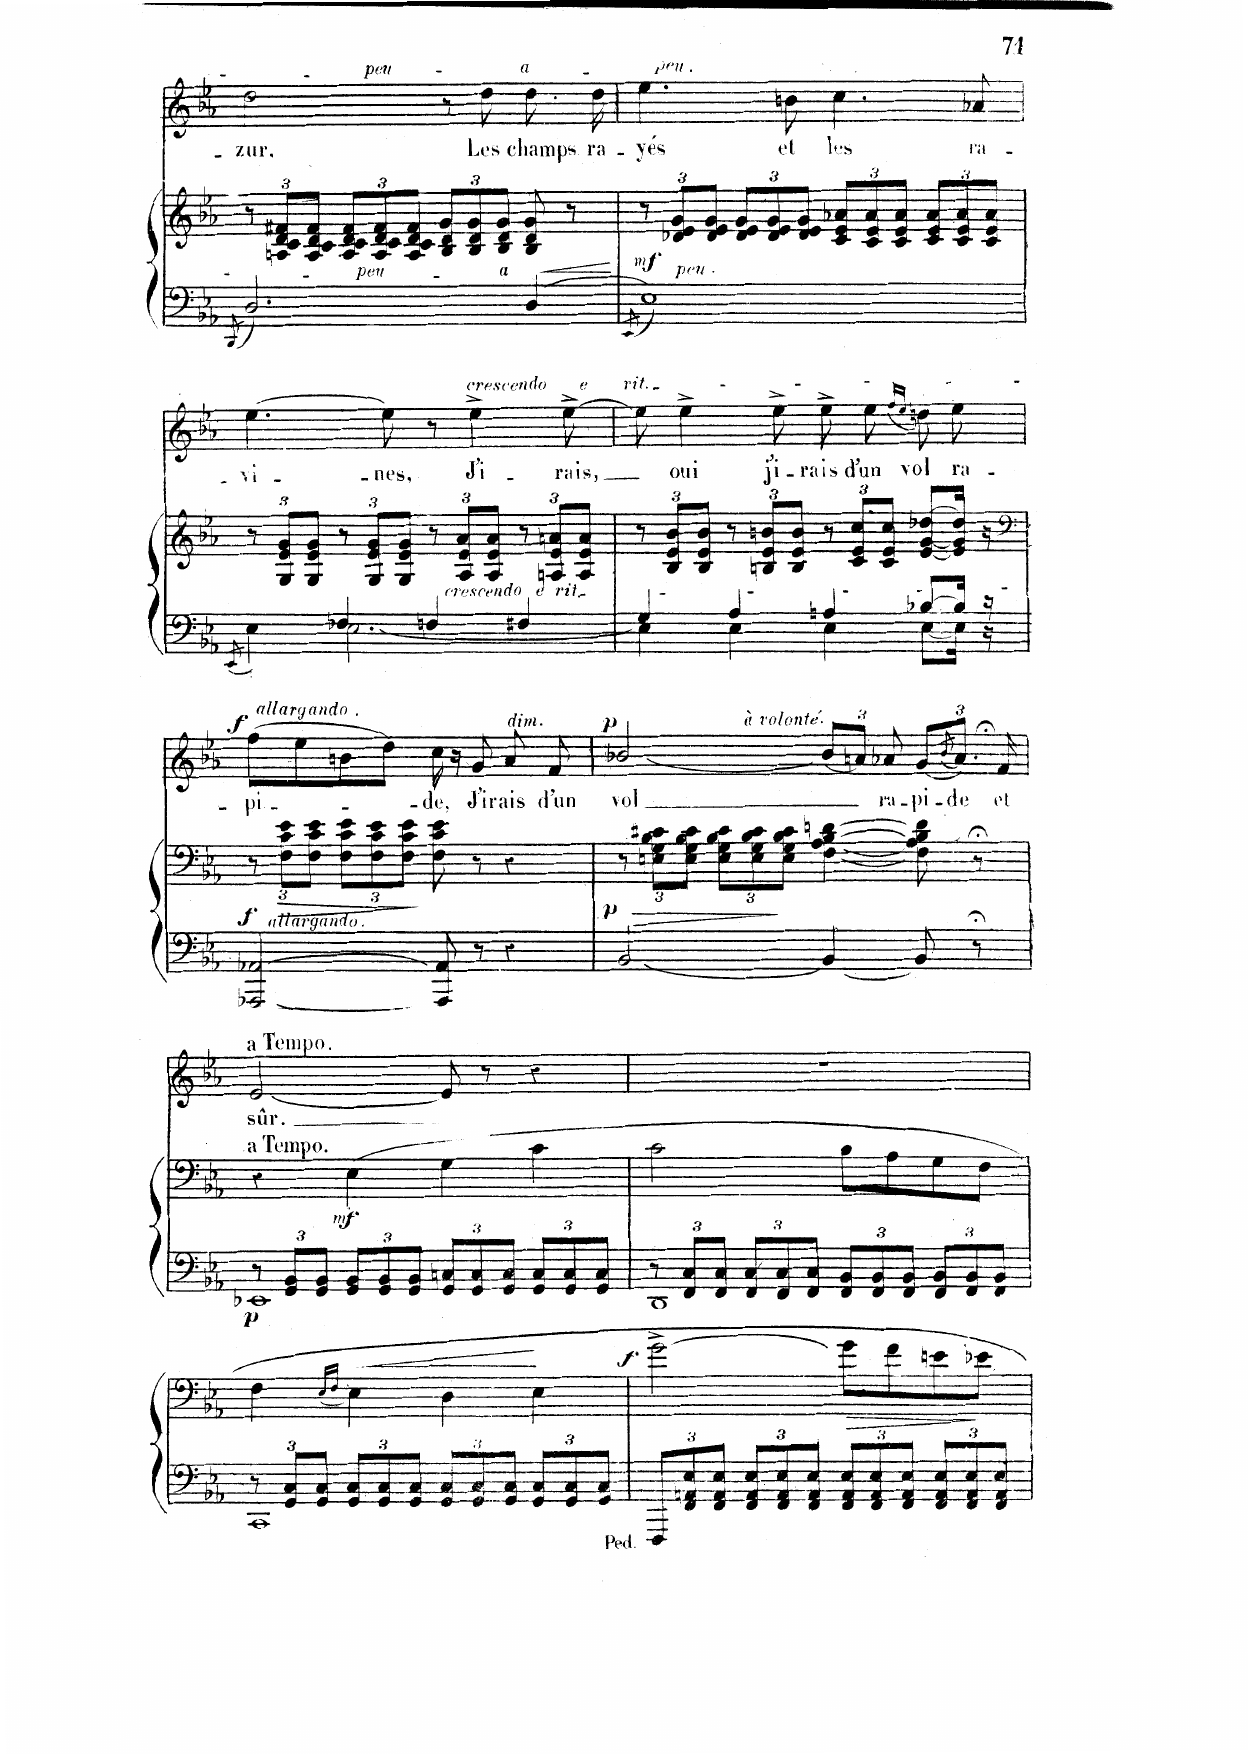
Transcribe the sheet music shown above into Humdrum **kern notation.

**kern	**kern	**dynam	**kern	**text	**dynam
*part2	*part2	*part2	*part1	*part1	*part1
*staff3	*staff2	*staff2/3	*staff1	*staff1	*staff1
*I"Piano	*	*	*I"Chant Voice	*	*
*I'Pno	*	*	*	*	*
*clefF4	*clefG2	*	*clefG2	*	*
*k[b-e-a-]	*k[b-e-a-]	*	*k[b-e-a-]	*	*
*M4/4	*M4/4	*	*M4/4	*	*
*met(c)	*met(c)	*	*met(c)	*	*
=51	=51	=51	=51	=51	=51
8qDD/	.	.	.	.	.
!LO:TX:a:t=(animez   peu   à   peu)	!	!	!	!	!
!	!	!LO:DY:b	!	!	!
2.D/	12r	p	2dd\	-- zur.	.
.	12An/ 12c/ 12d/ 12f#X/L	.	.	.	.
.	12A/ 12c/ 12d/ 12f#/J	.	.	.	.
*	*Xbrackettup	*	*	*	*
.	12A/ 12c/ 12d/ 12f#/L	.	.	.	.
.	12A/ 12c/ 12d/ 12f#/	.	.	.	.
.	12A/ 12c/ 12d/ 12f#/J	.	.	.	.
.	12B-/ 12d/ 12g/L	.	8r	.	.
.	12B-/ 12d/ 12g/	.	.	.	.
.	.	.	8dd\	Les	.
.	12B-/ 12d/ 12g/J	.	.	.	.
!	!	!LO:HP:b	!	!	!
4D/	8B-/ 8d/ 8g/	<	8.dd\	champs	.
.	8r	.	.	.	.
.	.	.	16dd\	ra-	.
.	.	[	.	.	.
=52	=52	=52	=52	=52	=52
8qEE-/	.	.	.	.	.
*	*brackettup	*	*	*	*
!	!	!LO:DY:b	!	!	!
1E-	12r	mf	4.ee-\	-yés	.
.	12d-X/ 12e-/ 12g/L	.	.	.	.
.	12d-/ 12e-/ 12g/J	.	.	.	.
*	*Xbrackettup	*	*	*	*
.	12d-/ 12e-/ 12g/L	.	.	.	.
.	12d-/ 12e-/ 12g/	.	.	.	.
.	.	.	8bn\	et	.
.	12d-/ 12e-/ 12g/J	.	.	.	.
.	12c/ 12e-/ 12a-X/L	.	4.cc\	les	.
.	12c/ 12e-/ 12a-/	.	.	.	.
.	12c/ 12e-/ 12a-/J	.	.	.	.
.	12c/ 12e-/ 12a-/L	.	.	.	.
.	12c/ 12e-/ 12a-/	.	.	.	.
.	.	.	8a-X/	ra-	.
.	12c/ 12e-/ 12a-/J	.	.	.	.
=53	=53	=53	=53	=53	=53
8qEE-/	.	.	.	.	.
*^	*	*	*	*	*
*	*	*brackettup	*	*	*	*
4E-\	4ryy	12r	.	[4.ee-\	-- vi-	.
.	.	12G/ 12e-/ 12g/L	.	.	.	.
.	.	12G/ 12e-/ 12g/J	.	.	.	.
[2.E-\	4F-X/	12r	.	.	.	.
.	.	12G/ 12e-/ 12g/L	.	.	.	.
.	.	.	.	8ee-\]	-nes,	.
.	.	12G/ 12e-/ 12g/J	.	.	.	.
.	4Fn/	12r	.	8r	.	.
!	!	!LO:TX:b:i:t=crescendo  e  rit.	!	!	!	!
.	.	12A-/ 12e-/ 12a-/L	.	.	.	.
!	!	!	!	!LO:TX:a:i:t=crescendo  e  rit.	!	!
.	.	.	.	4ee-^\	J'i-	.
.	.	12A-/ 12e-/ 12a-/J	.	.	.	.
.	4F#X/	12r	.	.	.	.
.	.	12An/ 12e-/ 12an/L	.	.	.	.
.	.	.	.	[8ee-^\	-rais,	.
.	.	12A/ 12e-/ 12a/J	.	.	.	.
=54	=54	=54	=54	=54	=54	=54
4E-\]	4G/	12r	.	8ee-\]	.	.
.	.	12B-/ 12e-/ 12b-/L	.	.	.	.
.	.	.	.	4ee-^\	oui	.
.	.	12B-/ 12e-/ 12b-/J	.	.	.	.
4E-\	4A-/	12r	.	.	.	.
.	.	12Bn/ 12e-/ 12bn/L	.	.	.	.
.	.	.	.	8ee-^\	j'i-	.
.	.	12B/ 12e-/ 12b/J	.	.	.	.
4E-\	4An/	12r	.	8ee-^\	-rais	.
.	.	12c/ 12e-/ 12cc/L	.	.	.	.
.	.	.	.	8ee-\	d’un	.
.	.	12c/ 12e-/ 12cc/J	.	.	.	.
.	.	.	.	(16qff/LL	.	.
.	.	.	.	16qee-/JJ	.	.
[8E-\L	[8B-X/L	[8e-/ [8g/ [8dd-X/L	.	8ddn\)	vol	.
16E-\Jk]	16B-/Jk]	16e-/] 16g/] 16dd-/]Jk	.	8ee-\	ra-	.
16r	16r	16r	.	.	.	.
*v	*v	*	*	*	*	*
=55	=55	=55	=55	=55	=55
*	*clefF4	*	*	*	*
*^	*	*	*	*	*
!	!	!	!	!LO:TX:a:B:t=allargando	!	!
!	!	!	!LO:DY:b	!	!	!LO:DY:a
*v	*v	*	*	*	*	*
[2AAA-X/ [2AA-X/	12r	f	(8ff\L	-pi-	f
!	!LO:TX:b:B:t=allargando	!	!	!	!
!	!	!LO:HP:b	!	!	!
.	12F\ 12c\ 12e-\L	>	.	.	.
.	.	.	8ee-\	.	.
.	12F\ 12c\ 12e-\J	.	.	.	.
*	*Xbrackettup	*	*	*	*
.	12F\ 12c\ 12e-\L	.	8bn\	.	.
.	12F\ 12c\ 12e-\	.	.	.	.
.	.	.	8dd\J)	.	.
.	12F\ 12c\ 12e-\J	.	.	.	.
8AAA-/] 8AA-/]	8F\ 8c\ 8e-\	]	16cc\	-de,	.
.	.	.	16r	.	.
8r	8r	.	8g/	J’i-	.
!	!	!	!LO:TX:a:i:t=dim.	!	!
4r	4r	.	8a-/	-rais	.
.	.	.	8f/	d’un	.
=56	=56	=56	=56	=56	=56
*	*brackettup	*	*	*	*
!	!	!LO:DY:b	!	!	!LO:DY:a
[2BB-/	12r	p	[2b-X/	vol	p
!	!	!LO:HP:b	!	!	!
.	12En\ 12G\ 12B-\ 12c#X\L	>	.	.	.
.	12E\ 12G\ 12B-\ 12c#\J	.	.	.	.
*	*Xbrackettup	*	*	*	*
.	12E\ 12G\ 12B-\ 12c#\L	.	.	.	.
.	12E\ 12G\ 12B-\ 12c#\	.	.	.	.
.	12E\ 12G\ 12B-\ 12c#\J	]	.	.	.
!	!	!	!LO:TX:i:t=à volonté	!	!
4BB-/_	[4F\ [4A-\ [4B-\ [4dn\	.	(12b-/L]	.	.
.	.	.	12an/J)	.	.
.	.	.	12a-X/	ra-	.
8BB-/]	8F\] 8A-\] 8B-\] 8d\]	.	(12g/L	-pi-	.
.	.	.	(8qb-/	.	.
.	.	.	12.a-/J))	-de	.
8r;<	8r;<	.	.	.	.
.	.	.	24f;</	et	.
=57	=57	=57	=57	=57	=57
*^	*	*	*	*	*
!	!	!	!	!LO:TX:a:B:t=a Tempo	!	!
!	!	!LO:TX:a:B:t=a Tempo	!	!	!	!
12r	1EE-X	4r	.	[2e-/	sûr.	.
12GG/ 12BB-/L	.	.	.	.	.	.
12GG/ 12BB-/J	.	.	.	.	.	.
*Xbrackettup	*	*	*	*	*	*
!	!	!	!LO:DY:b	!	!	!
12GG/ 12BB-/L	.	4E-\	mf	.	.	.
12GG/ 12BB-/	.	.	.	.	.	.
12GG/ 12BB-/J	.	.	.	.	.	.
12GG/ 12Cn/L	.	4G\	.	8e-/]	.	.
12GG/ 12C/	.	.	.	.	.	.
.	.	.	.	8r	.	.
12GG/ 12C/J	.	.	.	.	.	.
12GG/ 12C/L	.	4c\	.	4r	.	.
12GG/ 12C/	.	.	.	.	.	.
12GG/ 12C/J	.	.	.	.	.	.
=58	=58	=58	=58	=58	=58	=58
*brackettup	*	*	*	*	*	*
12r	1DD	2c\	.	1r	.	.
12FF/ 12C/L	.	.	.	.	.	.
12FF/ 12C/J	.	.	.	.	.	.
*Xbrackettup	*	*	*	*	*	*
12FF/ 12C/L	.	.	.	.	.	.
12FF/ 12C/	.	.	.	.	.	.
12FF/ 12C/J	.	.	.	.	.	.
12FF/ 12BB-/L	.	8B-\L	.	.	.	.
12FF/ 12BB-/	.	.	.	.	.	.
.	.	8A-\	.	.	.	.
12FF/ 12BB-/J	.	.	.	.	.	.
12FF/ 12BB-/L	.	8G\	.	.	.	.
12FF/ 12BB-/	.	.	.	.	.	.
.	.	8F\J	.	.	.	.
12FF/ 12BB-/J	.	.	.	.	.	.
=59	=59	=59	=59	=59	=59	=59
*brackettup	*	*	*	*	*	*
*	*	*^	*	*	*	*
12r	1CC	4F\	3%2ryy	.	1r	.	.
12GG/ 12C/L	.	.	.	.	.	.	.
12GG/ 12C/J	.	.	.	.	.	.	.
.	.	(16qE-/LL	.	.	.	.	.
.	.	16qF/JJ	.	.	.	.	.
*Xbrackettup	*	*	*	*	*	*	*
12GG/ 12C/L	.	4E-\)	.	.	.	.	.
12GG/ 12C/	.	.	.	.	.	.	.
12GG/ 12C/J	.	.	.	.	.	.	.
12GG/ 12C/L	.	4D\	.	.	.	.	.
12GG/ 12C/	.	.	.	.	.	.	.
12GG/ 12C/J	.	.	6.ryy	.	.	.	.
12GG/ 12C/L	.	4E-\	.	.	.	.	.
12GG/ 12C/	.	.	.	.	.	.	.
!	!	!	!	!LO:DY:a	!	!	!
12GG/ 12C/J	.	.	12ryy	f	.	.	.
*v	*v	*	*	*	*	*	*
*	*v	*v	*	*	*	*
=60	=60	=60	=60	=60	=60
12FFF/L	[2g^\	.	1r	.	.
12FF/ 12AAn/ 12E-/	.	.	.	.	.
12FF/ 12AA/ 12E-/J	.	.	.	.	.
12FF/ 12AA/ 12E-/L	.	.	.	.	.
12FF/ 12AA/ 12E-/	.	.	.	.	.
12FF/ 12AA/ 12E-/J	.	.	.	.	.
!	!	!LO:HP:b	!	!	!
12FF/ 12AA/ 12E-/L	8g\L]	>	.	.	.
12FF/ 12AA/ 12E-/	.	.	.	.	.
.	8f\	.	.	.	.
12FF/ 12AA/ 12E-/J	.	.	.	.	.
12FF/ 12AA/ 12E-/L	8en\	.	.	.	.
12FF/ 12AA/ 12E-/	.	.	.	.	.
.	8e-X\J	]	.	.	.
12FF/ 12AA/ 12E-/J	.	.	.	.	.
=	=	=	=	=	=
*-	*-	*-	*-	*-	*-
